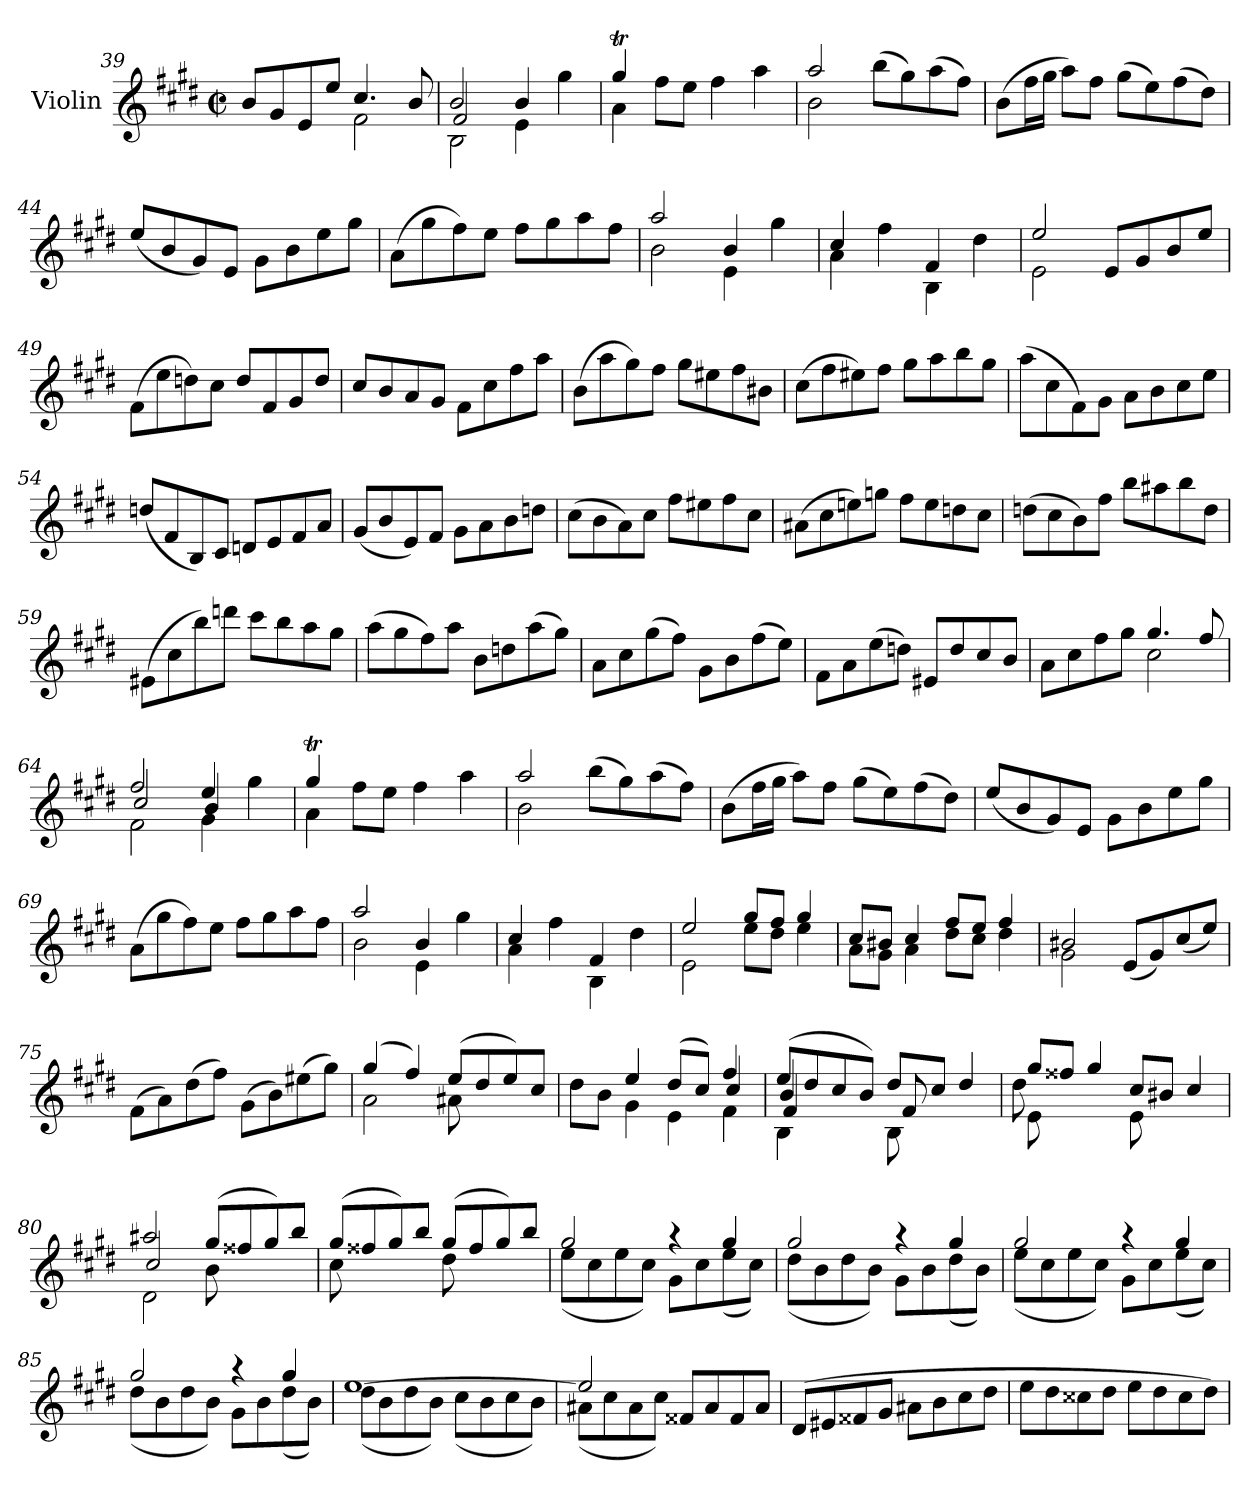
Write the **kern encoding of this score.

**kern
*part1
*staff1
*I"Violin
*I'Vln.
*clefG2
*k[f#c#g#d#]
*M2/2
*met(c|)
=39
*^
8b/L	2ryy
8g#/	.
8e/	.
8ee/J	.
4.cc#/	2f#\
8b/	.
!!LO:LB:g=z	!!
=40	=40
*	*^
2b/	2B\	2f#/
4b/	4e\	2ryy
4gg#\	4ryy	.
*	*v	*v
=41	=41
4gg#t/	4a\
8ff#\L	4ryy
8ee\J	.
4ff#\	2ryy
4aa\	.
=42	=42
2aa/	2b\
(>8bb\L	2ryy
8gg#\)	.
(>8aa\	.
8ff#\J)	.
*v	*v
=43
(>8b\L
16ff#\L
16gg#\JJ
8aa\L)
8ff#\J
(>8gg#\L
8ee\)
(>8ff#\
8dd#\J)
=44
(<8ee/L
8b/
8g#/)
8e/J
8g#\L
8b\
8ee\
8gg#\J
=45
(>8a\L
8gg#\
8ff#\)
8ee\J
8ff#\L
8gg#\
8aa\
8ff#\J
!!LO:LB:g=z
=46
*^
2aa/	2b\
4b/	4e\
4gg#\	4ryy
=47	=47
4cc#/	4a\
4ff#\	4ryy
4f#/	4B\
4dd#\	4ryy
=48	=48
2ee/	2e\
8e/L	2ryy
8g#/	.
8b/	.
8ee/J	.
*v	*v
=49
(>8f#\L
8ee\
8ddn\)
8cc#\J
8dd/L
8f#/
8g#/
8dd/J
=50
8cc#/L
8b/
8a/
8g#/J
8f#\L
8cc#\
8ff#\
8aa\J
=51
(>8b\L
8aa\
8gg#\)
8ff#\J
8gg#\L
8ee#X\
8ff#\
8b#X\J
!!LO:PB:g=z
=52
(>8cc#\L
8ff#\
8ee#X\)
8ff#\J
8gg#\L
8aa\
8bb\
8gg#\J
=53
(>8aa\L
8cc#\
8f#\)
8g#\J
8a\L
8b\
8cc#\
8ee\J
=54
(<8ddn/L
8f#/
8B/)
8c#/J
8dn/L
8e/
8f#/
8a/J
=55
(<8g#/L
8b/
8e/)
8f#/J
8g#\L
8a\
8b\
8ddn\J
=56
(>8cc#\L
8b\
8a\)
8cc#\J
8ff#\L
8ee#X\
8ff#\
8cc#\J
!!LO:LB:g=z
=57
(>8a#X\L
8cc#\
8een\)
8ggn\J
8ff#\L
8ee\
8ddn\
8cc#\J
=58
(>8ddn\L
8cc#\
8b\)
8ff#\J
8bb\L
8aa#X\
8bb\
8dd\J
=59
(>8e#X\L
8cc#\
8bb\)
8dddn\J
8ccc#\L
8bb\
8aa\
8gg#\J
=60
(>8aa\L
8gg#\
8ff#\)
8aa\J
8b\L
8ddn\
(>8aa\
8gg#\J)
=61
8a\L
8cc#\
(>8gg#\
8ff#\J)
8g#\L
8b\
(>8ff#\
8ee\J)
!!LO:LB:g=z
=62
8f#\L
8a\
(>8ee\
8ddn\J)
8e#X/L
8dd/
8cc#/
8b/J
=63
*^
8a\L	2ryy
8cc#\	.
8ff#\	.
8gg#\J	.
4.gg#/	2cc#\
8ff#/	.
=64	=64
*	*^
2ff#/	2f#\	2cc#/
4ee/	4g#\	4b/
4gg#\	4ryy	4ryy
*	*v	*v
=65	=65
4gg#t/	4a\
8ff#\L	4ryy
8ee\J	.
4ff#\	2ryy
4aa\	.
=66	=66
2aa/	2b\
(>8bb\L	2ryy
8gg#\)	.
(>8aa\	.
8ff#\J)	.
*v	*v
=67
(>8b\L
16ff#\L
16gg#\JJ
8aa\L)
8ff#\J
(>8gg#\L
8ee\)
(>8ff#\
8dd#\J)
!!LO:LB:g=z
=68
(<8ee/L
8b/
8g#/)
8e/J
8g#\L
8b\
8ee\
8gg#\J
=69
(>8a\L
8gg#\
8ff#\)
8ee\J
8ff#\L
8gg#\
8aa\
8ff#\J
=70
*^
2aa/	2b\
4b/	4e\
4gg#\	4ryy
=71	=71
4cc#/	4a\
4ff#\	4ryy
4f#/	4B\
4dd#\	4ryy
=72	=72
2ee/	2e\
8gg#/L	8ee\L
8ff#/J	8dd#\J
4gg#/	4ee\
=73	=73
8cc#/L	8a\L
8b#X/J	8g#\J
4cc#/	4a\
8ff#/L	8dd#\L
8ee/J	8cc#\J
4ff#/	4dd#\
=74	=74
2b#X/	2g#\
(<8e/L	2ryy
8g#/)	.
(<8cc#/	.
8ee/J)	.
*v	*v
!!LO:LB:g=z
=75
(>8f#\L
8a\)
(>8dd#\
8ff#\J)
(>8g#\L
8b\)
(>8ee#X\
8gg#\J)
=76
*^
(>4gg#/	2a\
4ff#/)	.
(>8ee/L	8a#X\
8dd#/	8ryy
8ee/)	4ryy
8cc#/J	.
=77	=77
*	*^
8dd#\L	4ryy	2.ryy
8b\J	.	.
4ee/	4g#\	.
(>8dd#/L	4e\	.
8cc#/J)	.	.
4ff#/	4f#\	4cc#/
=78	=78	=78
*	*	*^
(>8ee/L	4B\	4b/	4f#/
8dd#/	.	.	.
8cc#/	4ryy	4ryy	4ryy
8b/J)	.	.	.
8dd#/L	8B\	8f#/	2ryy
8cc#/J	8ryy	8ryy	.
4dd#/	4ryy	4ryy	.
*	*	*v	*v
=79	=79	=79
8gg#/L	8e\	8dd#\
8ff##X/J	8ryy	8ryy
4gg#/	4ryy	4ryy
8cc#/L	8e\	2ryy
8b#X/J	8ryy	.
4cc#/	4ryy	.
!!LO:LB:g=z	!!	!!
=80	=80	=80
2aa#X/	2d#\	2cc#/
(>8gg#/L	8b\	2ryy
8ff##X/	8ryy	.
8gg#/)	4ryy	.
8bb/J	.	.
*	*v	*v
=81	=81
(>8gg#/L	8cc#\
8ff##X/	8ryy
8gg#/)	4ryy
8bb/J	.
(>8gg#/L	8dd#\
8ff##/	8ryy
8gg#/)	4ryy
8bb/J	.
=82	=82
2gg#/	(<8ee\L
.	8cc#\
.	8ee\
.	8cc#\J)
4r	8g#\L
.	8cc#\
4gg#/	(<8ee\
.	8cc#\J)
=83	=83
2gg#/	(<8dd#\L
.	8b\
.	8dd#\
.	8b\J)
4r	8g#\L
.	8b\
4gg#/	(<8dd#\
.	8b\J)
=84	=84
2gg#/	(<8ee\L
.	8cc#\
.	8ee\
.	8cc#\J)
4r	8g#\L
.	8cc#\
4gg#/	(<8ee\
.	8cc#\J)
!!LO:LB:g=z	!!
=85	=85
2gg#/	(<8dd#\L
.	8b\
.	8dd#\
.	8b\J)
4r	8g#\L
.	8b\
4gg#/	(<8dd#\
.	8b\J)
=86	=86
[1ee	(<8dd#\L
.	8b\
.	8dd#\
.	8b\J)
.	(<8cc#\L
.	8b\
.	8cc#\
.	8b\J)
=87	=87
2ee/]	(<8a#X\L
.	8cc#\
.	8a#\
.	8cc#\J)
8f##X/L	2ryy
8a#/	.
8f##/	.
8a#/J	.
*v	*v
=88
(>8d#/L
8e#X/
8f##X/
8g#/J
8a#X\L
8b\
8cc#\
8dd#\J
=89
8ee\L
8dd#\
8cc##X\
8dd#\J
8ee\L
8dd#\
8cc##\
8dd#\J)
=
*-
